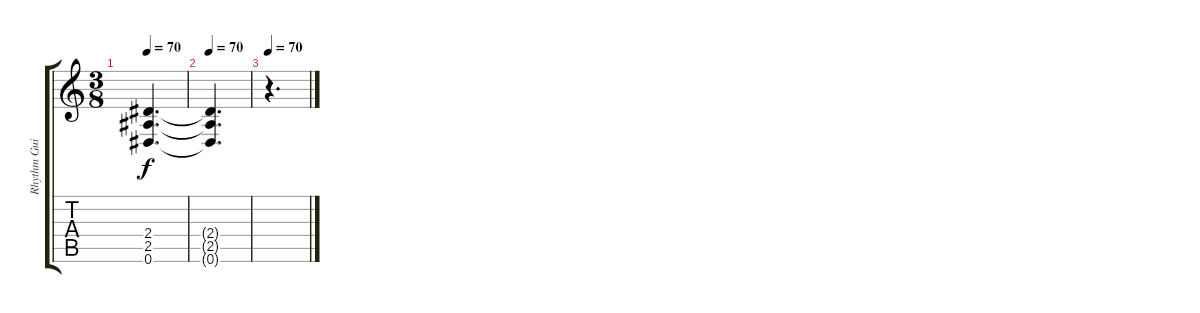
\track ("Rhythm Guitar (Distorted)" "Rhythm Gui") {instrument distortionguitar}
\staff {score tabs}
\tuning (Eb4 Bb3 Gb3 Db3 Ab2 Eb2) {hide}
\ts (3 8)
\tempo 70
\clef g2
\ks c
(2.4{t} 2.5{t} 0.6{t}).4{d dy f} |
\tempo 70
(2.4{t} 2.5{t} 0.6{t}).4{d} |
\tempo 70
r.4{d}
